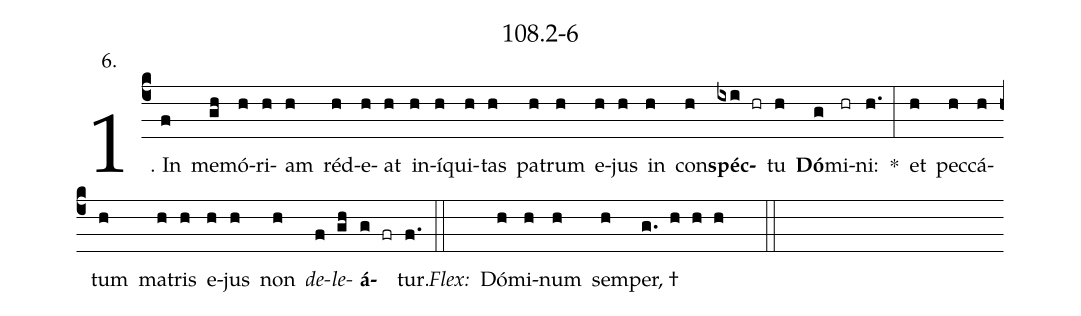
name: 108.2-6;
annotation: 6.;
%%
(c4)1. In(f) me(gh)mó(h)ri(h)am(h) réd(h)e(h)at(h) in(h)í(h)qui(h)tas(h) pa(h)trum(h) e(h)jus(h) in(h) con(h)<b>spéc</b>(ixi hr)tu(h) <b>Dó</b>(g)mi(hr)ni:(h.) *(:) et(h) pec(h)cá(h)tum(h) ma(h)tris(h) e(h)jus(h) non(h) <i>de</i>(f)<i>le</i>(gh)<b>á</b>(g fr)tur.(f.) (::)
<i>Flex:</i>()  Dó(h)mi(h)num(h) sem(h)per, †(g. h h h  ::)
